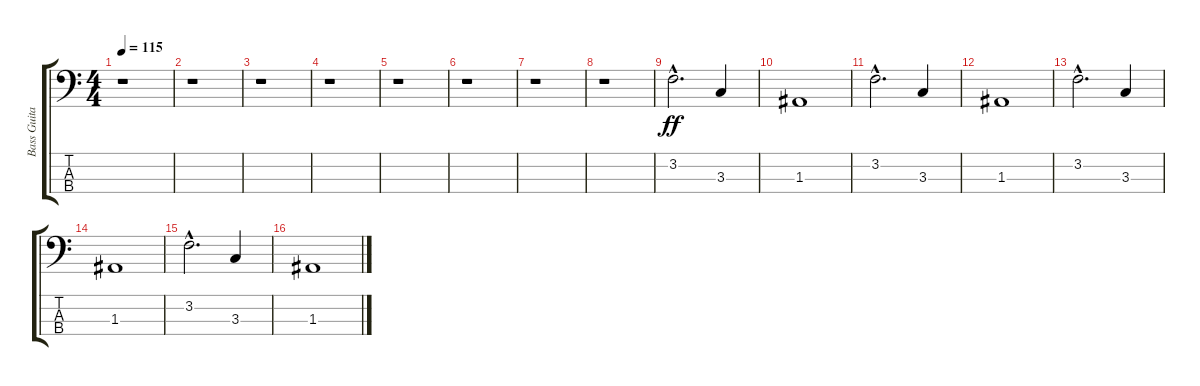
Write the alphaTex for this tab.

\track ("Bass Guitar I" "Bass Guita") {instrument acousticbass}
\staff {score tabs}
\tuning (G2 D2 A1 E1) {hide}
\ts (4 4)
\tempo 115
\clef f4
\ks c
r.1{dy ff} |
r.1 |
r.1 |
r.1 |
r.1 |
r.1 |
r.1 |
r.1 |
3.2{hac}.2{d} 3.3.4 |
1.3.1 |
3.2{hac}.2{d} 3.3.4 |
1.3.1 |
3.2{hac}.2{d} 3.3.4 |
1.3.1 |
3.2{hac}.2{d} 3.3.4 |
1.3.1
